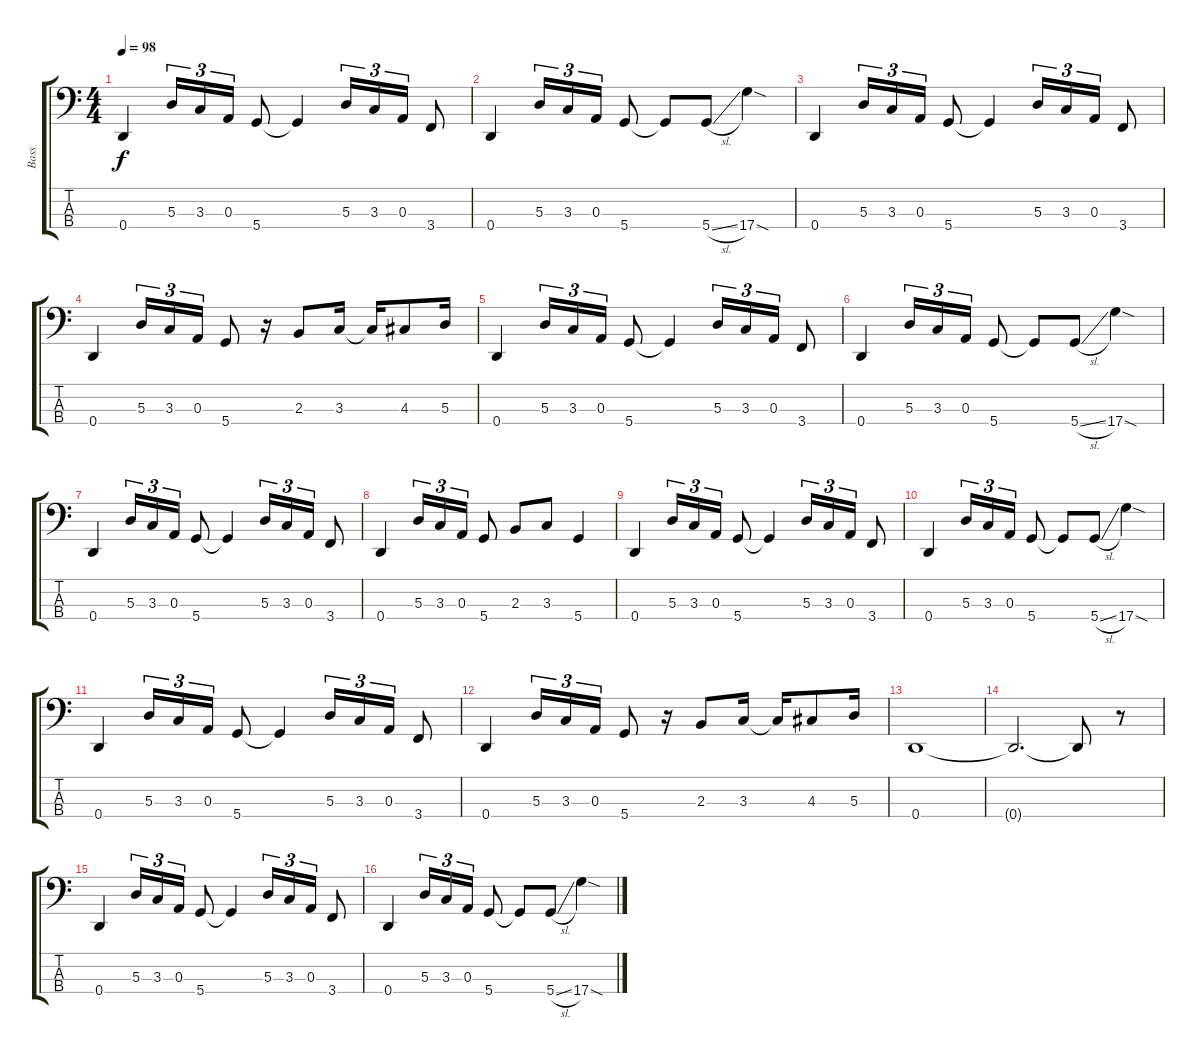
\track ("Bass" "Bass") {instrument electricbassfinger}
\staff {score tabs}
\tuning (G2 D2 A1 D1) {hide}
\ts (4 4)
\tempo 98
\clef f4
\ks c
0.4.4{dy f} 5.3.16{tu (3 2)} 3.3.16{tu (3 2)} 0.3.16{tu (3 2)} 5.4.8 5.4{t}.4 5.3.16{tu (3 2)} 3.3.16{tu (3 2)} 0.3.16{tu (3 2)} 3.4.8 |
0.4.4 5.3.16{tu (3 2)} 3.3.16{tu (3 2)} 0.3.16{tu (3 2)} 5.4.8 5.4{t}.8 5.4{sl}.8 17.4{sod}.4 |
0.4.4 5.3.16{tu (3 2)} 3.3.16{tu (3 2)} 0.3.16{tu (3 2)} 5.4.8 5.4{t}.4 5.3.16{tu (3 2)} 3.3.16{tu (3 2)} 0.3.16{tu (3 2)} 3.4.8 |
0.4.4 5.3.16{tu (3 2)} 3.3.16{tu (3 2)} 0.3.16{tu (3 2)} 5.4.8 r.16 2.3.8 3.3.16 3.3{t}.16 4.3.8 5.3.16 |
0.4.4 5.3.16{tu (3 2)} 3.3.16{tu (3 2)} 0.3.16{tu (3 2)} 5.4.8 5.4{t}.4 5.3.16{tu (3 2)} 3.3.16{tu (3 2)} 0.3.16{tu (3 2)} 3.4.8 |
0.4.4 5.3.16{tu (3 2)} 3.3.16{tu (3 2)} 0.3.16{tu (3 2)} 5.4.8 5.4{t}.8 5.4{sl}.8 17.4{sod}.4 |
0.4.4 5.3.16{tu (3 2)} 3.3.16{tu (3 2)} 0.3.16{tu (3 2)} 5.4.8 5.4{t}.4 5.3.16{tu (3 2)} 3.3.16{tu (3 2)} 0.3.16{tu (3 2)} 3.4.8 |
0.4.4 5.3.16{tu (3 2)} 3.3.16{tu (3 2)} 0.3.16{tu (3 2)} 5.4.8 2.3.8 3.3.8 5.4.4 |
0.4.4 5.3.16{tu (3 2)} 3.3.16{tu (3 2)} 0.3.16{tu (3 2)} 5.4.8 5.4{t}.4 5.3.16{tu (3 2)} 3.3.16{tu (3 2)} 0.3.16{tu (3 2)} 3.4.8 |
0.4.4 5.3.16{tu (3 2)} 3.3.16{tu (3 2)} 0.3.16{tu (3 2)} 5.4.8 5.4{t}.8 5.4{sl}.8 17.4{sod}.4 |
0.4.4 5.3.16{tu (3 2)} 3.3.16{tu (3 2)} 0.3.16{tu (3 2)} 5.4.8 5.4{t}.4 5.3.16{tu (3 2)} 3.3.16{tu (3 2)} 0.3.16{tu (3 2)} 3.4.8 |
0.4.4 5.3.16{tu (3 2)} 3.3.16{tu (3 2)} 0.3.16{tu (3 2)} 5.4.8 r.16 2.3.8 3.3.16 3.3{t}.16 4.3.8 5.3.16 |
0.4.1 |
0.4{t}.2{d} 0.4{t}.8 r.8 |
0.4.4 5.3.16{tu (3 2)} 3.3.16{tu (3 2)} 0.3.16{tu (3 2)} 5.4.8 5.4{t}.4 5.3.16{tu (3 2)} 3.3.16{tu (3 2)} 0.3.16{tu (3 2)} 3.4.8 |
0.4.4 5.3.16{tu (3 2)} 3.3.16{tu (3 2)} 0.3.16{tu (3 2)} 5.4.8 5.4{t}.8 5.4{sl}.8 17.4{sod}.4
